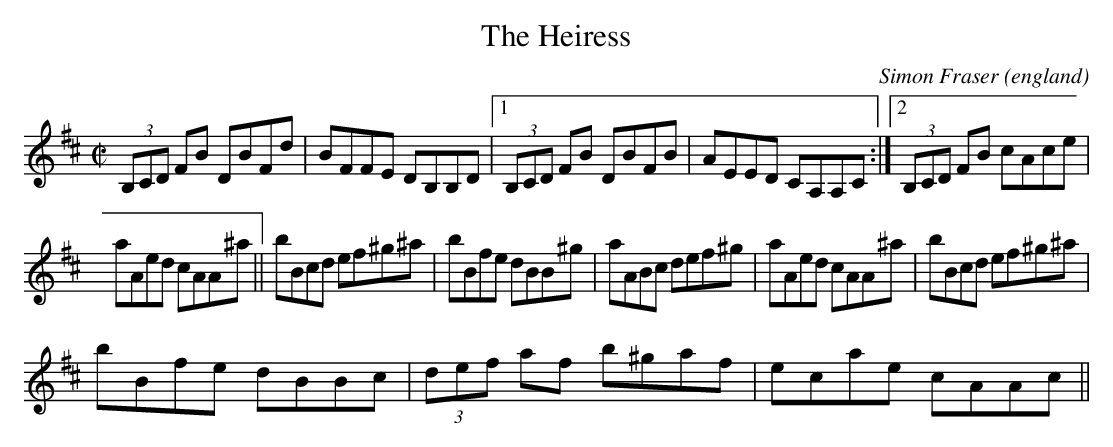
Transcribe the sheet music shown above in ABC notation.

X:1
T:Heiress, The
O:england
C:Simon Fraser
M:C|
K:Bm
(3B,CD FB DBFd|BFFE DB,B,D|1 (3B,CD FB DBFB|AEED CA,A,C:|2 (3B,CD FB cAce|
aAed cAA^a||bBcd ef^g^a|bBfe dBB^g|aABc def^g|aAed cAA^a|bBcd ef^g^a|
bBfe dBBc|(3def af b^gaf|ecae cAAc||
